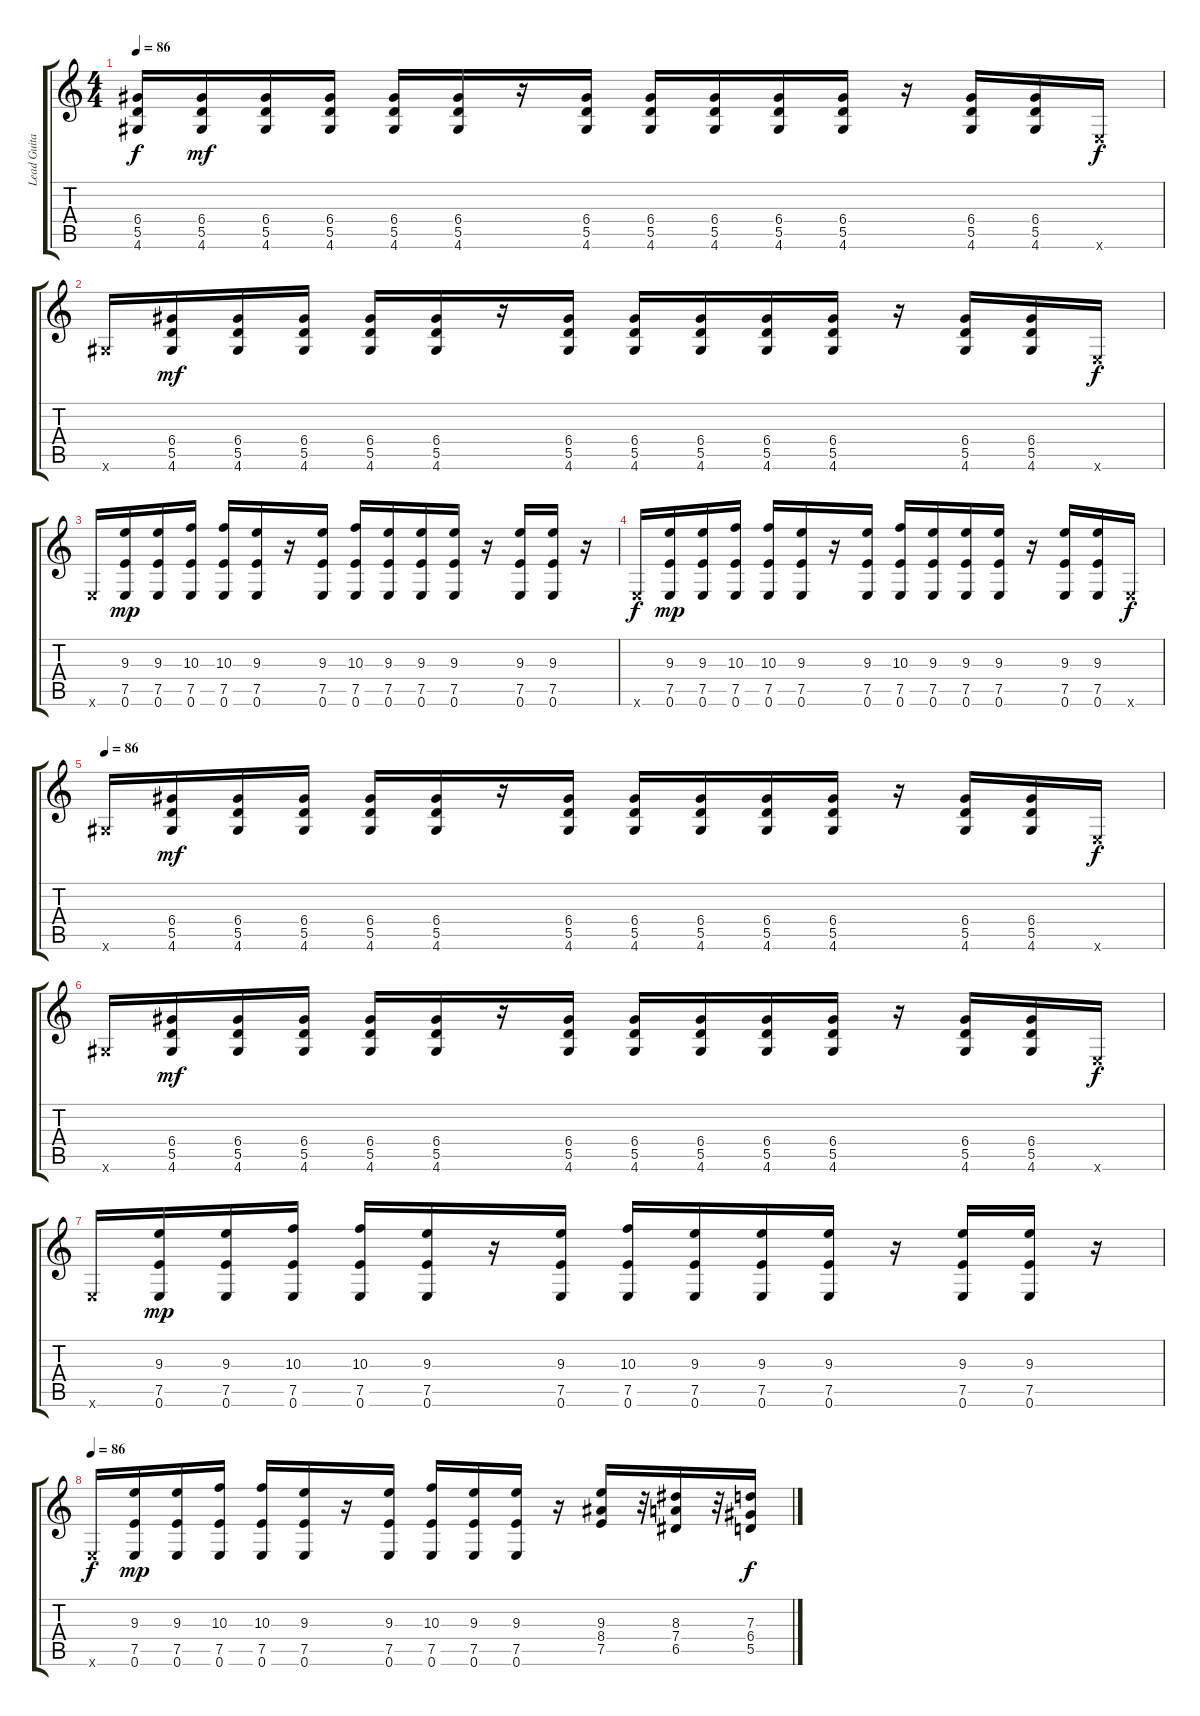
\track ("Lead Guitar" "Lead Guita") {instrument overdrivenguitar}
\staff {score tabs}
\tuning (E4 B3 G3 D3 A2 E2) {hide}
\ts (4 4)
\tempo 86
\clef g2
\ks c
(6.4{t} 5.5{t} 4.6{t}).16{dy f instrument overdrivenguitar} (6.4 5.5 4.6).16{dy mf} (6.4 5.5 4.6).16 (6.4 5.5 4.6).16 (6.4 5.5 4.6).16 (6.4 5.5 4.6).16 r.16 (6.4 5.5 4.6).16 (6.4 5.5 4.6).16 (6.4 5.5 4.6).16 (6.4 5.5 4.6).16 (6.4 5.5 4.6).16 r.16 (6.4 5.5 4.6).16 (6.4 5.5 4.6).16 0.6{x}.16{dy f} |
4.6{x}.16 (6.4 5.5 4.6).16{dy mf} (6.4 5.5 4.6).16 (6.4 5.5 4.6).16 (6.4 5.5 4.6).16 (6.4 5.5 4.6).16 r.16 (6.4 5.5 4.6).16 (6.4 5.5 4.6).16 (6.4 5.5 4.6).16 (6.4 5.5 4.6).16 (6.4 5.5 4.6).16 r.16 (6.4 5.5 4.6).16 (6.4 5.5 4.6).16 0.6{x}.16{dy f} |
0.6{x}.16 (9.3 7.5 0.6).16{dy mp} (9.3 7.5 0.6).16 (10.3 7.5 0.6).16 (10.3 7.5 0.6).16 (9.3 7.5 0.6).16 r.16 (9.3 7.5 0.6).16 (10.3 7.5 0.6).16 (9.3 7.5 0.6).16 (9.3 7.5 0.6).16 (9.3 7.5 0.6).16 r.16 (9.3 7.5 0.6).16 (9.3 7.5 0.6).16 r.16 |
0.6{x}.16{dy f} (9.3 7.5 0.6).16{dy mp} (9.3 7.5 0.6).16 (10.3 7.5 0.6).16 (10.3 7.5 0.6).16 (9.3 7.5 0.6).16 r.16 (9.3 7.5 0.6).16 (10.3 7.5 0.6).16 (9.3 7.5 0.6).16 (9.3 7.5 0.6).16 (9.3 7.5 0.6).16 r.16 (9.3 7.5 0.6).16 (9.3 7.5 0.6).16 0.6{x}.16{dy f} |
\tempo 86
4.6{x}.16{instrument overdrivenguitar} (6.4 5.5 4.6).16{dy mf} (6.4 5.5 4.6).16 (6.4 5.5 4.6).16 (6.4 5.5 4.6).16 (6.4 5.5 4.6).16 r.16 (6.4 5.5 4.6).16 (6.4 5.5 4.6).16 (6.4 5.5 4.6).16 (6.4 5.5 4.6).16 (6.4 5.5 4.6).16 r.16 (6.4 5.5 4.6).16 (6.4 5.5 4.6).16 0.6{x}.16{dy f} |
4.6{x}.16 (6.4 5.5 4.6).16{dy mf} (6.4 5.5 4.6).16 (6.4 5.5 4.6).16 (6.4 5.5 4.6).16 (6.4 5.5 4.6).16 r.16 (6.4 5.5 4.6).16 (6.4 5.5 4.6).16 (6.4 5.5 4.6).16 (6.4 5.5 4.6).16 (6.4 5.5 4.6).16 r.16 (6.4 5.5 4.6).16 (6.4 5.5 4.6).16 0.6{x}.16{dy f} |
0.6{x}.16 (9.3 7.5 0.6).16{dy mp} (9.3 7.5 0.6).16 (10.3 7.5 0.6).16 (10.3 7.5 0.6).16 (9.3 7.5 0.6).16 r.16 (9.3 7.5 0.6).16 (10.3 7.5 0.6).16 (9.3 7.5 0.6).16 (9.3 7.5 0.6).16 (9.3 7.5 0.6).16 r.16 (9.3 7.5 0.6).16 (9.3 7.5 0.6).16 r.16 |
\tempo 86
0.6{x}.16{dy f} (9.3 7.5 0.6).16{dy mp} (9.3 7.5 0.6).16 (10.3 7.5 0.6).16 (10.3 7.5 0.6).16 (9.3 7.5 0.6).16 r.16 (9.3 7.5 0.6).16 (10.3 7.5 0.6).16 (9.3 7.5 0.6).16 (9.3 7.5 0.6).16 r.16 (9.3 8.4 7.5).16 r.32 (8.3 7.4 6.5).16 r.32 (7.3 6.4 5.5).16{dy f}
